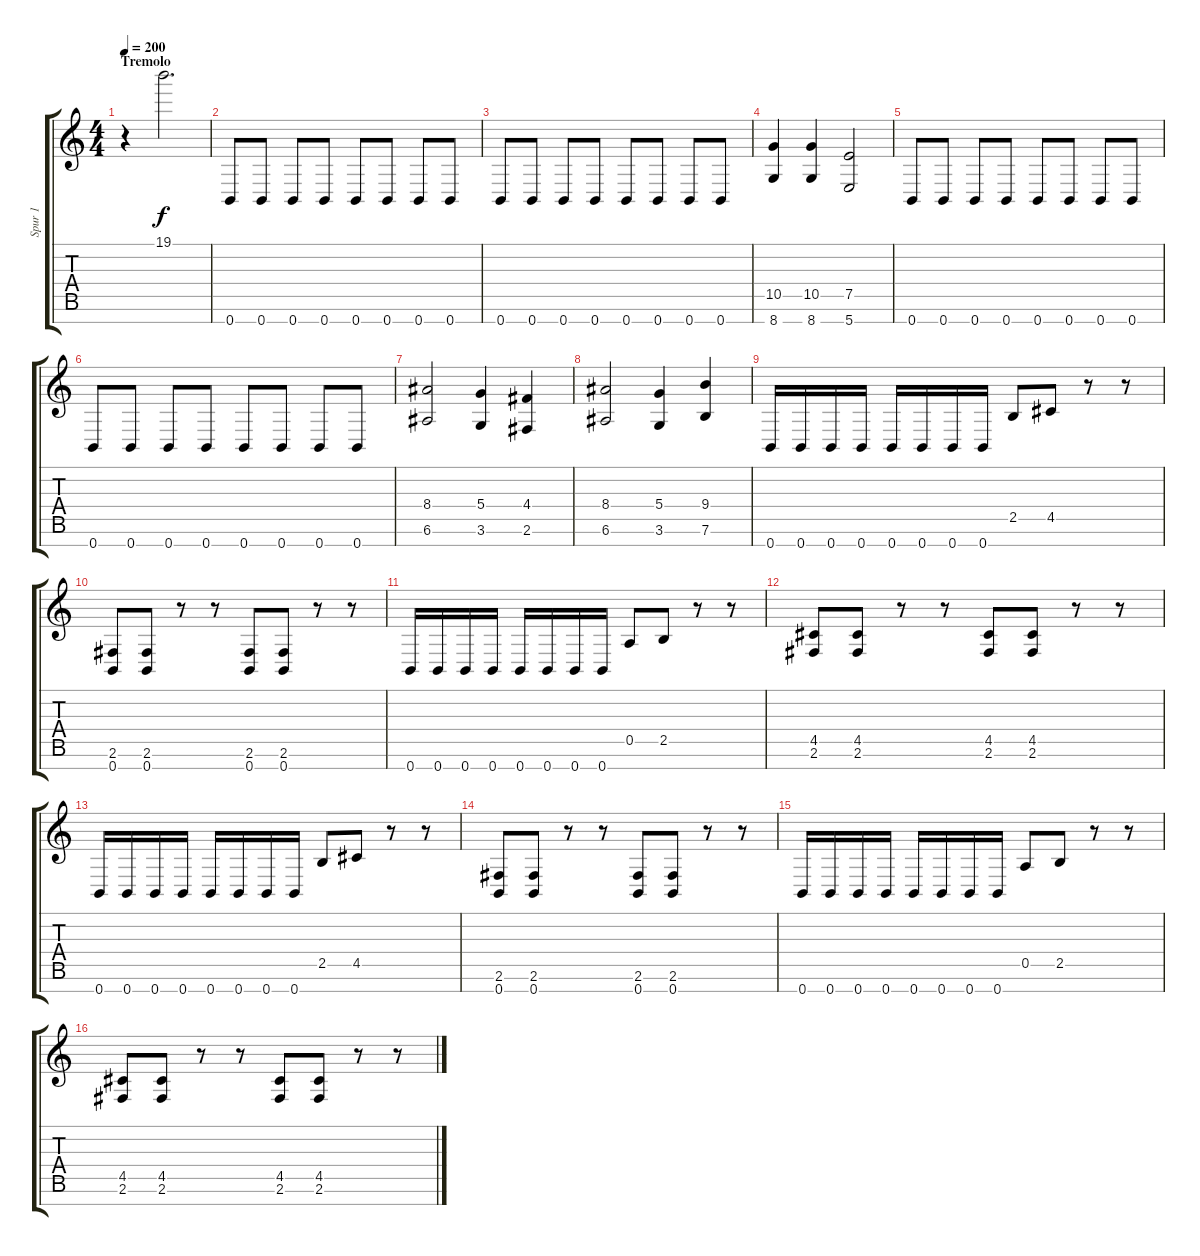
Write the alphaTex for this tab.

\track ("Spur 1" "Spur 1") {instrument distortionguitar}
\staff {score tabs}
\tuning (E4 B3 G3 D3 A2 E2 B1) {hide}
\ts (4 4)
\section ("" "Tremolo")
\tempo 200
\clef g2
\ks c
r.4{dy f} 19.1.2{d} |
0.7.8 0.7.8 0.7.8 0.7.8 0.7.8 0.7.8 0.7.8 0.7.8 |
0.7.8 0.7.8 0.7.8 0.7.8 0.7.8 0.7.8 0.7.8 0.7.8 |
(10.5 8.7).4 (10.5 8.7).4 (7.5 5.7).2 |
0.7.8 0.7.8 0.7.8 0.7.8 0.7.8 0.7.8 0.7.8 0.7.8 |
0.7.8 0.7.8 0.7.8 0.7.8 0.7.8 0.7.8 0.7.8 0.7.8 |
(8.4 6.6).2 (5.4 3.6).4 (4.4 2.6).4 |
(8.4 6.6).2 (5.4 3.6).4 (9.4 7.6).4 |
0.7.16 0.7.16 0.7.16 0.7.16 0.7.16 0.7.16 0.7.16 0.7.16 2.5.8 4.5.8 r.8 r.8 |
(2.6 0.7).8 (2.6 0.7).8 r.8 r.8 (2.6 0.7).8 (2.6 0.7).8 r.8 r.8 |
0.7.16 0.7.16 0.7.16 0.7.16 0.7.16 0.7.16 0.7.16 0.7.16 0.5.8 2.5.8 r.8 r.8 |
(4.5 2.6).8 (4.5 2.6).8 r.8 r.8 (4.5 2.6).8 (4.5 2.6).8 r.8 r.8 |
0.7.16 0.7.16 0.7.16 0.7.16 0.7.16 0.7.16 0.7.16 0.7.16 2.5.8 4.5.8 r.8 r.8 |
(2.6 0.7).8 (2.6 0.7).8 r.8 r.8 (2.6 0.7).8 (2.6 0.7).8 r.8 r.8 |
0.7.16 0.7.16 0.7.16 0.7.16 0.7.16 0.7.16 0.7.16 0.7.16 0.5.8 2.5.8 r.8 r.8 |
(4.5 2.6).8 (4.5 2.6).8 r.8 r.8 (4.5 2.6).8 (4.5 2.6).8 r.8 r.8
